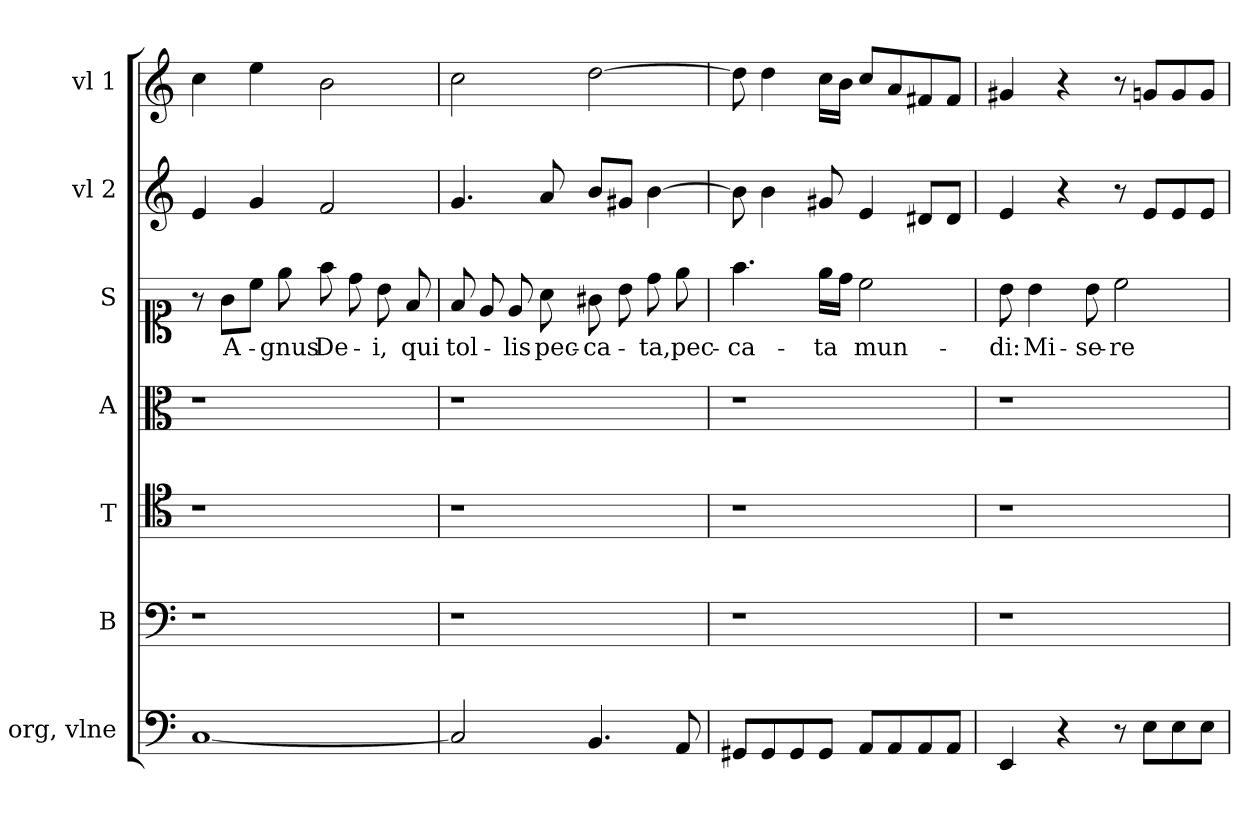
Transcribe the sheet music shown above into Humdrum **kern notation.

**kern	**kern	**kern	**kern	**kern	**text	**kern	**kern	**dynam
*part7	*part6	*part5	*part4	*part3	*part3	*part2	*part1	*part1
*staff7	*staff6	*staff5	*staff4	*staff3	*staff3	*staff2	*staff1	*staff1
*I"org, vlne	*I"B	*I"T	*I"A	*I"S	*	*I"vl 2	*I"vl 1	*
*	*	*I'T	*	*I'S	*	*	*	*
*clefF4	*clefF4	*clefC4	*clefC3	*clefC1	*	*clefG2	*clefG2	*
=1	=1	=1	=1	=1	=1	=1	=1	=1
[1C	1r	1r	1r	8r	.	4e	4cc	Adagio
.	.	.	.	8gL	A-	.	.	.
.	.	.	.	8ccJ	.	4g	4ee	.
.	.	.	.	8ee	-gnus	.	.	.
.	.	.	.	8ff	De-	2f	2b	.
.	.	.	.	8dd	.	.	.	.
.	.	.	.	8b	-i,	.	.	.
.	.	.	.	8f	qui	.	.	.
=2	=2	=2	=2	=2	=2	=2	=2	=2
2C]	1r	1r	1r	8f	tol-	4.g	2cc	.
.	.	.	.	8e	.	.	.	.
.	.	.	.	8e	-lis	.	.	.
.	.	.	.	8a	pec-	8a	.	.
4.BB	.	.	.	8g#X	-ca-	8bL	[2dd	.
.	.	.	.	8b	.	8g#XJ	.	.
.	.	.	.	8dd	-ta,	[4b	.	.
8AA	.	.	.	8ee	pec-	.	.	.
=3	=3	=3	=3	=3	=3	=3	=3	=3
8GG#XL	1r	1r	1r	4.ff	-ca-	8b]	8dd]	.
8GG#	.	.	.	.	.	4b	4dd	.
8GG#	.	.	.	.	.	.	.	.
8GG#J	.	.	.	16eeLL	-ta	8g#X	16ccLL	.
.	.	.	.	16ddJJ	.	.	16bJJ	.
8AAL	.	.	.	2cc	mun-	4e	8ccL	.
8AA	.	.	.	.	.	.	8a	.
8AA	.	.	.	.	.	8d#XL	8f#X	.
8AAJ	.	.	.	.	.	8d#J	8f#J	.
=4	=4	=4	=4	=4	=4	=4	=4	=4
4EE	1r	1r	1r	8b	di:	4e	4g#X	.
.	.	.	.	4b	Mi-	.	.	.
4r	.	.	.	.	.	4r	4r	.
.	.	.	.	8b	-se-	.	.	.
8r	.	.	.	2cc	-re-	8r	8r	.
8EL	.	.	.	.	.	8eL	8gnL	.
8E	.	.	.	.	.	8e	8g	.
8EJ	.	.	.	.	.	8eJ	8gJ	.
=	=	=	=	=	=	=	=	=
*-	*-	*-	*-	*-	*-	*-	*-	*-
